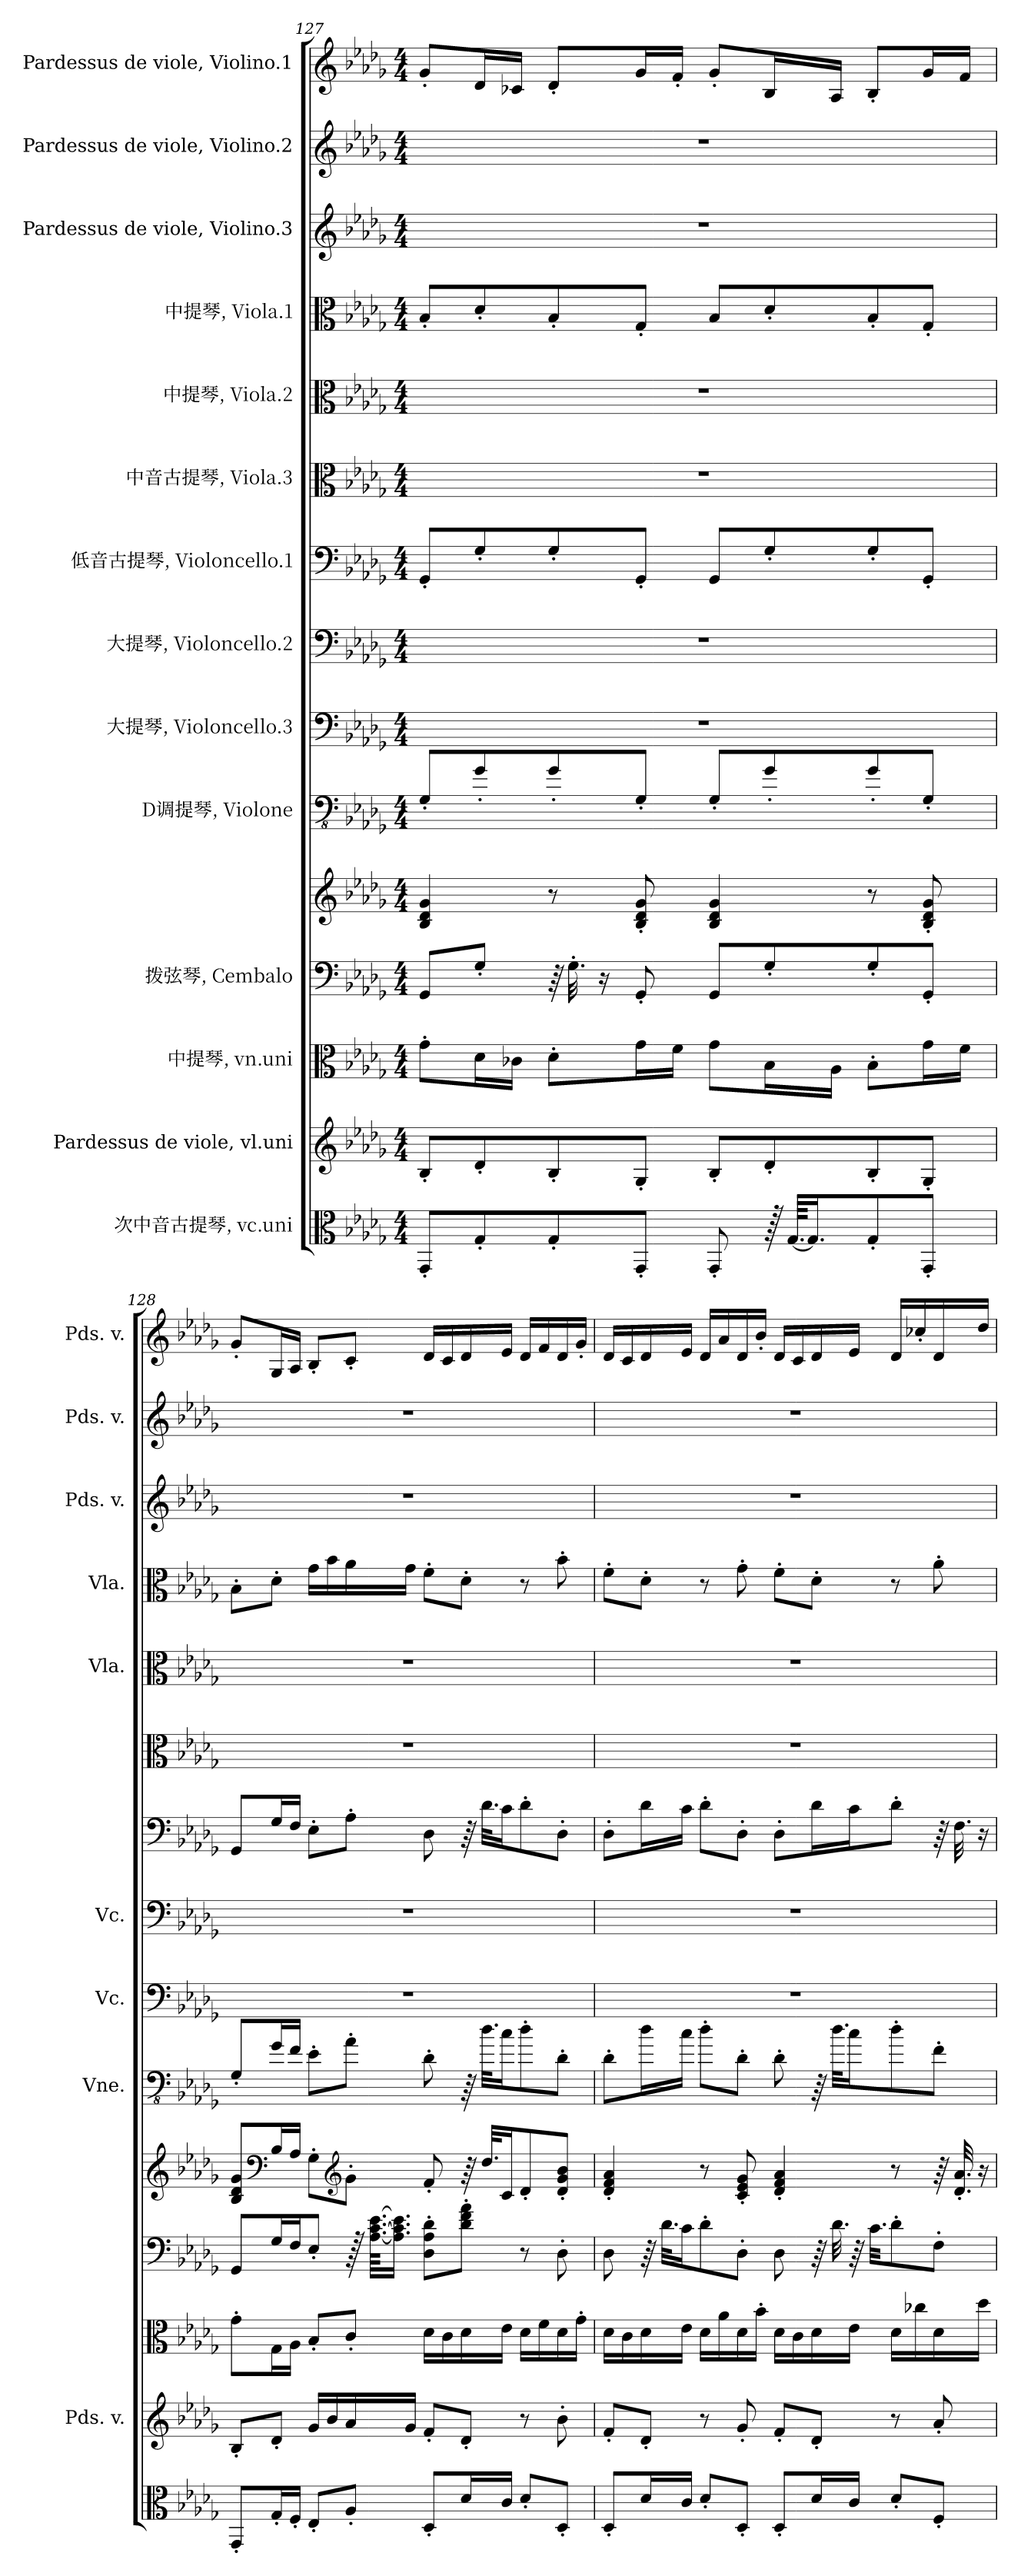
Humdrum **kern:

**kern	**kern	**kern	**kern	**kern	**kern	**kern	**kern	**kern	**kern	**kern	**kern	**kern	**kern	**kern
*part14	*part13	*part12	*part11	*part11	*part10	*part9	*part8	*part7	*part6	*part5	*part4	*part3	*part2	*part1
*staff15	*staff14	*staff13	*staff12	*staff11	*staff10	*staff9	*staff8	*staff7	*staff6	*staff5	*staff4	*staff3	*staff2	*staff1
*I"次中音古提琴, vc.uni	*I"Pardessus de viole, vl.uni	*I"中提琴, vn.uni	*I"拨弦琴, Cembalo	*	*I"D调提琴, Violone	*I"大提琴, Violoncello.3	*I"大提琴, Violoncello.2	*I"低音古提琴, Violoncello.1	*I"中音古提琴, Viola.3	*I"中提琴, Viola.2	*I"中提琴, Viola.1	*I"Pardessus de viole, Violino.3	*I"Pardessus de viole, Violino.2	*I"Pardessus de viole, Violino.1
*	*I'Pds. v.	*	*	*	*I'Vne.	*I'Vc.	*I'Vc.	*	*	*I'Vla.	*I'Vla.	*I'Pds. v.	*I'Pds. v.	*I'Pds. v.
!!LO:PB:g=z
*clefC3	*clefG2	*clefC3	*clefF4	*clefG2	*clefFv4	*clefF4	*clefF4	*clefF4	*clefC3	*clefC3	*clefC3	*clefG2	*clefG2	*clefG2
*	*	*	*	*	*ITrd7c12	*	*	*	*	*	*	*	*	*
*k[b-e-a-d-g-]	*k[b-e-a-d-g-]	*k[b-e-a-d-g-]	*k[b-e-a-d-g-]	*k[b-e-a-d-g-]	*k[b-e-a-d-g-]	*k[b-e-a-d-g-]	*k[b-e-a-d-g-]	*k[b-e-a-d-g-]	*k[b-e-a-d-g-]	*k[b-e-a-d-g-]	*k[b-e-a-d-g-]	*k[b-e-a-d-g-]	*k[b-e-a-d-g-]	*k[b-e-a-d-g-]
*M4/4	*M4/4	*M4/4	*M4/4	*M4/4	*M4/4	*M4/4	*M4/4	*M4/4	*M4/4	*M4/4	*M4/4	*M4/4	*M4/4	*M4/4
=127	=127	=127	=127	=127	=127	=127	=127	=127	=127	=127	=127	=127	=127	=127
8GG-'/L	8B-'/L	8g-'\L	8GG-/L	4B-/ 4d-/ 4g-/	8GGG-'/L	1r	1r	8GG-'/L	1r	1r	8B-'/L	1r	1r	8g-'/L
8G-'/	8d-'/	16d-\L	8G-'/J	.	8GG-'/	.	.	8G-'/	.	.	8d-'/	.	.	16d-/L
.	.	16c-X\JJ	.	.	.	.	.	.	.	.	.	.	.	16c-X/JJ
8G-'/	8B-'/	8d-'\L	64r	8r	8GG-'/	.	.	8G-'/	.	.	8B-'/	.	.	8d-'/L
.	.	.	32.G-'\	.	.	.	.	.	.	.	.	.	.	.
.	.	.	16r	.	.	.	.	.	.	.	.	.	.	.
8GG-'/J	8G-'/J	16g-\L	8GG-'/	8B-/' 8d-/' 8g-/'	8GGG-'/J	.	.	8GG-'/J	.	.	8G-'/J	.	.	16g-/L
.	.	16f\JJ	.	.	.	.	.	.	.	.	.	.	.	16f'/JJ
8GG-'/	8B-'/L	8g-\L	8GG-/L	4B-/ 4d-/ 4g-/	8GGG-'/L	.	.	8GG-/L	.	.	8B-/L	.	.	8g-'/L
128r	8d-'/	16B-\L	8G-'/	.	8GG-'/	.	.	8G-'/	.	.	8d-'/	.	.	16B-/L
[64.G-/KKLL	.	.	.	.	.	.	.	.	.	.	.	.	.	.
16.G-/J]	.	.	.	.	.	.	.	.	.	.	.	.	.	.
.	.	16A-\JJ	.	.	.	.	.	.	.	.	.	.	.	16A-/JJ
8G-'/	8B-'/	8B-'\L	8G-'/	8r	8GG-'/	.	.	8G-'/	.	.	8B-'/	.	.	8B-'/L
8GG-'/J	8G-'/J	16g-\L	8GG-'/J	8B-/' 8d-/' 8g-/'	8GGG-'/J	.	.	8GG-'/J	.	.	8G-'/J	.	.	16g-/L
.	.	16f\JJ	.	.	.	.	.	.	.	.	.	.	.	16f/JJ
!!LO:PB:g=z
=128	=128	=128	=128	=128	=128	=128	=128	=128	=128	=128	=128	=128	=128	=128
8GG-'/L	8B-'/L	8g-'\L	8GG-/L	8B-/ 8d-/ 8g-/L	8GGG-'/L	1r	1r	8GG-/L	1r	1r	8B-'\L	1r	1r	8g-'/L
*	*	*	*	*clefF4	*	*	*	*	*	*	*	*	*	*
16G-'/L	8d-'/J	16G-\L	16G-/L	16B-/L	16GG-/L	.	.	16G-/L	.	.	8d-'\J	.	.	16G-/L
16F'/JJ	.	16A-\JJ	16F/J	16A-/JJ	16FF/JJ	.	.	16F/JJ	.	.	.	.	.	16A-/JJ
8E-'/L	16g-/LL	8B-'/L	8E-'/J	8G-'\L	8EE-'\L	.	.	8E-'\L	.	.	16g-\LL	.	.	8B-'/L
.	16b-/	.	.	.	.	.	.	.	.	.	16b-\	.	.	.
*	*	*	*	*clefG2	*	*	*	*	*	*	*	*	*	*
8A-'/J	16a-/	8c'/J	128r	8g-'\J	8AA-'\J	.	.	8A-'\J	.	.	16a-\	.	.	8c'/J
.	.	.	[64.A-\ [64.c\ [64.e-\KKLL	.	.	.	.	.	.	.	.	.	.	.
.	.	.	16.A-\] 16.c\] 16.e-\]JJ	.	.	.	.	.	.	.	.	.	.	.
.	16g-/JJ	.	.	.	.	.	.	.	.	.	16g-\JJ	.	.	.
8D-'/L	8f'/L	16d-\LL	8D-\' 8A-\' 8d-\'L	8f'/	8DD-'\	.	.	8D-\	.	.	8f'\L	.	.	16d-/LL
.	.	16c\	.	.	.	.	.	.	.	.	.	.	.	16c/
16d-/L	8d-'/J	16d-\	8d-\' 8f\' 8a-\'J	64r	64r	.	.	64r	.	.	8d-'\J	.	.	16d-/
.	.	.	.	32.dd-/KLL	32.D-\KLL	.	.	32.d-\KLL	.	.	.	.	.	.
16c/JJ	.	16e-\JJ	.	16c/J	16C\J	.	.	16c\J	.	.	.	.	.	16e-/JJ
8d-'/L	8r	16d-\LL	8r	8d-'/	8D-'\	.	.	8d-'\	.	.	8r	.	.	16d-/LL
.	.	16f\	.	.	.	.	.	.	.	.	.	.	.	16f/
8D-'/J	8b-'\	16d-\	8D-'\	8d-/' 8g-/' 8b-/'J	8DD-'\J	.	.	8D-'\J	.	.	8b-'\	.	.	16d-/
.	.	16g-'\JJ	.	.	.	.	.	.	.	.	.	.	.	16g-'/JJ
!!LO:PB:g=z
=129	=129	=129	=129	=129	=129	=129	=129	=129	=129	=129	=129	=129	=129	=129
8D-'/L	8f'/L	16d-\LL	8D-\	4d-/' 4f/' 4a-/'	8DD-'\L	1r	1r	8D-'\L	1r	1r	8f'\L	1r	1r	16d-/LL
.	.	16c\	.	.	.	.	.	.	.	.	.	.	.	16c/
16d-/L	8d-'/J	16d-\	64r	.	16D-\L	.	.	16d-\L	.	.	8d-'\J	.	.	16d-/
.	.	.	32.d-\KLL	.	.	.	.	.	.	.	.	.	.	.
16c/JJ	.	16e-\JJ	16c\J	.	16C\JJ	.	.	16c\JJ	.	.	.	.	.	16e-/JJ
8d-'/L	8r	16d-\LL	8d-'\	8r	8D-'\L	.	.	8d-'\L	.	.	8r	.	.	16d-/LL
.	.	16a-\	.	.	.	.	.	.	.	.	.	.	.	16a-/
8D-'/J	8g-'/	16d-\	8D-'\J	8c/' 8e-/' 8g-/'	8DD-'\J	.	.	8D-'\J	.	.	8g-'\	.	.	16d-/
.	.	16b-'\JJ	.	.	.	.	.	.	.	.	.	.	.	16b-'/JJ
8D-'/L	8f'/L	16d-\LL	8D-\	4d-/' 4f/' 4a-/'	8DD-'\	.	.	8D-'\L	.	.	8f'\L	.	.	16d-/LL
.	.	16c\	.	.	.	.	.	.	.	.	.	.	.	16c/
16d-/L	8d-'/J	16d-\	64r	.	64r	.	.	16d-\L	.	.	8d-'\J	.	.	16d-/
.	.	.	32.d-\	.	32.D-\KLL	.	.	.	.	.	.	.	.	.
16c/JJ	.	16e-\JJ	64r	.	16C\J	.	.	16c\J	.	.	.	.	.	16e-/JJ
.	.	.	32.c\KKL	.	.	.	.	.	.	.	.	.	.	.
8d-'/L	8r	16d-\LL	8d-'\	8r	8D-'\	.	.	8d-'\J	.	.	8r	.	.	16d-/LL
.	.	16cc-X\	.	.	.	.	.	.	.	.	.	.	.	16cc-X'/
8F'/J	8a-'/	16d-\	8F'\J	64r	8FF'\J	.	.	64r	.	.	8a-'\	.	.	16d-/
.	.	.	.	32.d-/' 32.a-/'	.	.	.	32.F\	.	.	.	.	.	.
.	.	16dd-\JJ	.	16r	.	.	.	16r	.	.	.	.	.	16dd-/JJ
=	=	=	=	=	=	=	=	=	=	=	=	=	=	=
*-	*-	*-	*-	*-	*-	*-	*-	*-	*-	*-	*-	*-	*-	*-
